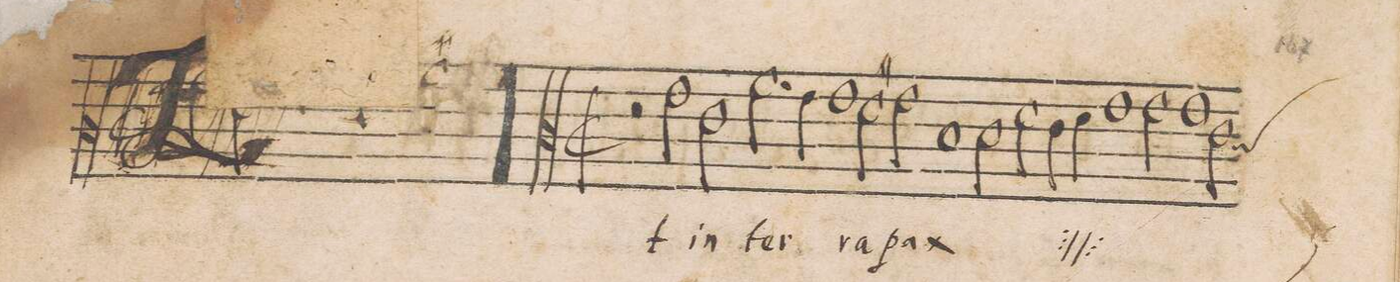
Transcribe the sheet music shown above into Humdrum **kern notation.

**kern	**text
*I"CANTVS	*
*clefC3	*
*k[]	*
*met(C|)	*
*M2/1	*
2re	.
2g\	Et
2e\	in
2.a\	ter-
=2-	=2-
4g\	.
1g	.
2f#X\	-ra
=3-	=3-
2g\	pax
*	*ij
1d	et
2d\	in
=4-	=4-
2f\ny	ter-
4e\	.
4f\	.
1g	.
=5-	=5-
2g\	-ra
1g	pax
*	*Xij
*custos:d	*
2e\	.
=6-	=6-
*-	*-
